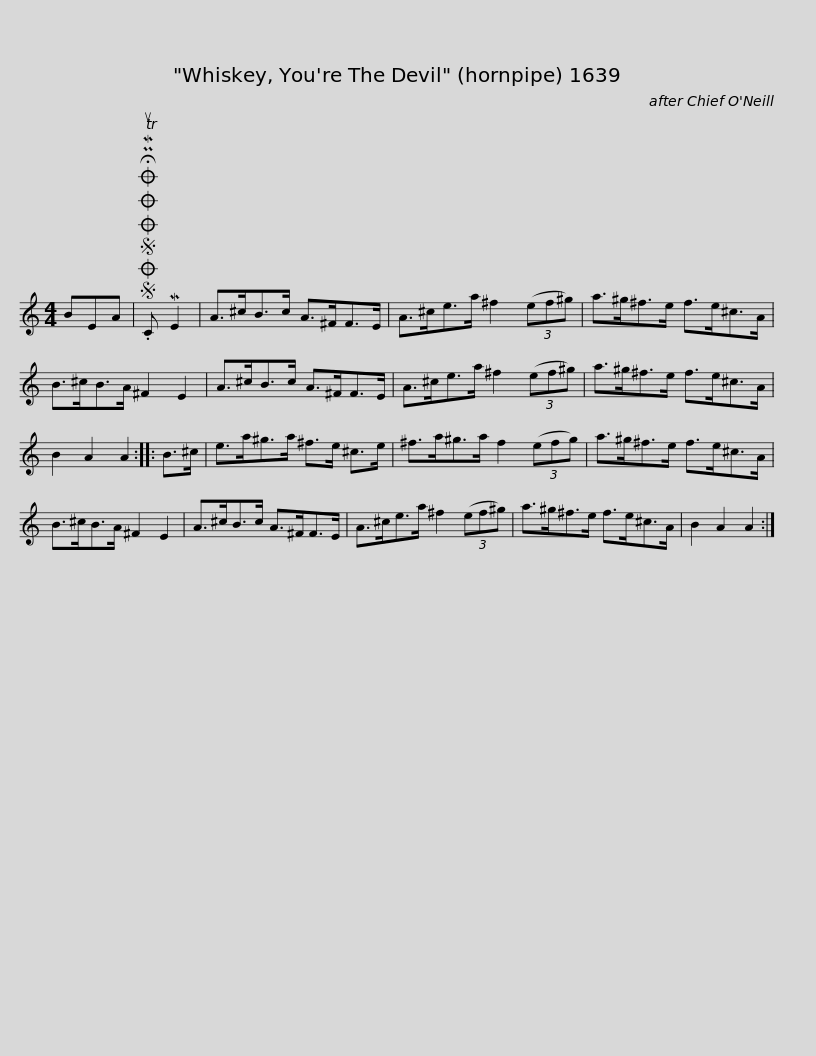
X:1
L:1/8
M:4/4
I:linebreak $
K:C
V:1 treble
V:1
 BEA |SOSOOO .!fermata!PMTuC ME2 | A>^cB>c A>^FF>E | A>^ce>a ^f2 (3(ef^g) | a>^g^f>e f>e^c>A | %5
 B>^cB>A ^F2 E2 |$ A>^cB>c A>^FF>E | A>^ce>a ^f2 (3(ef^g) | a>^g^f>e f>e^c>A | B2 A2 A2 :: %10
 B>^c |$ e>a^g>a ^f>e ^c>e | ^f>a^g>a f2 (3(efg) | a>^g^f>e f>e^c>A | B>^cB>A ^F2 E2 | %15
 A>^cB>c A>^FF>E |$ A>^ce>a ^f2 (3(ef^g) | a>^g^f>e f>e^c>A | B2 A2 A2 :| %19
